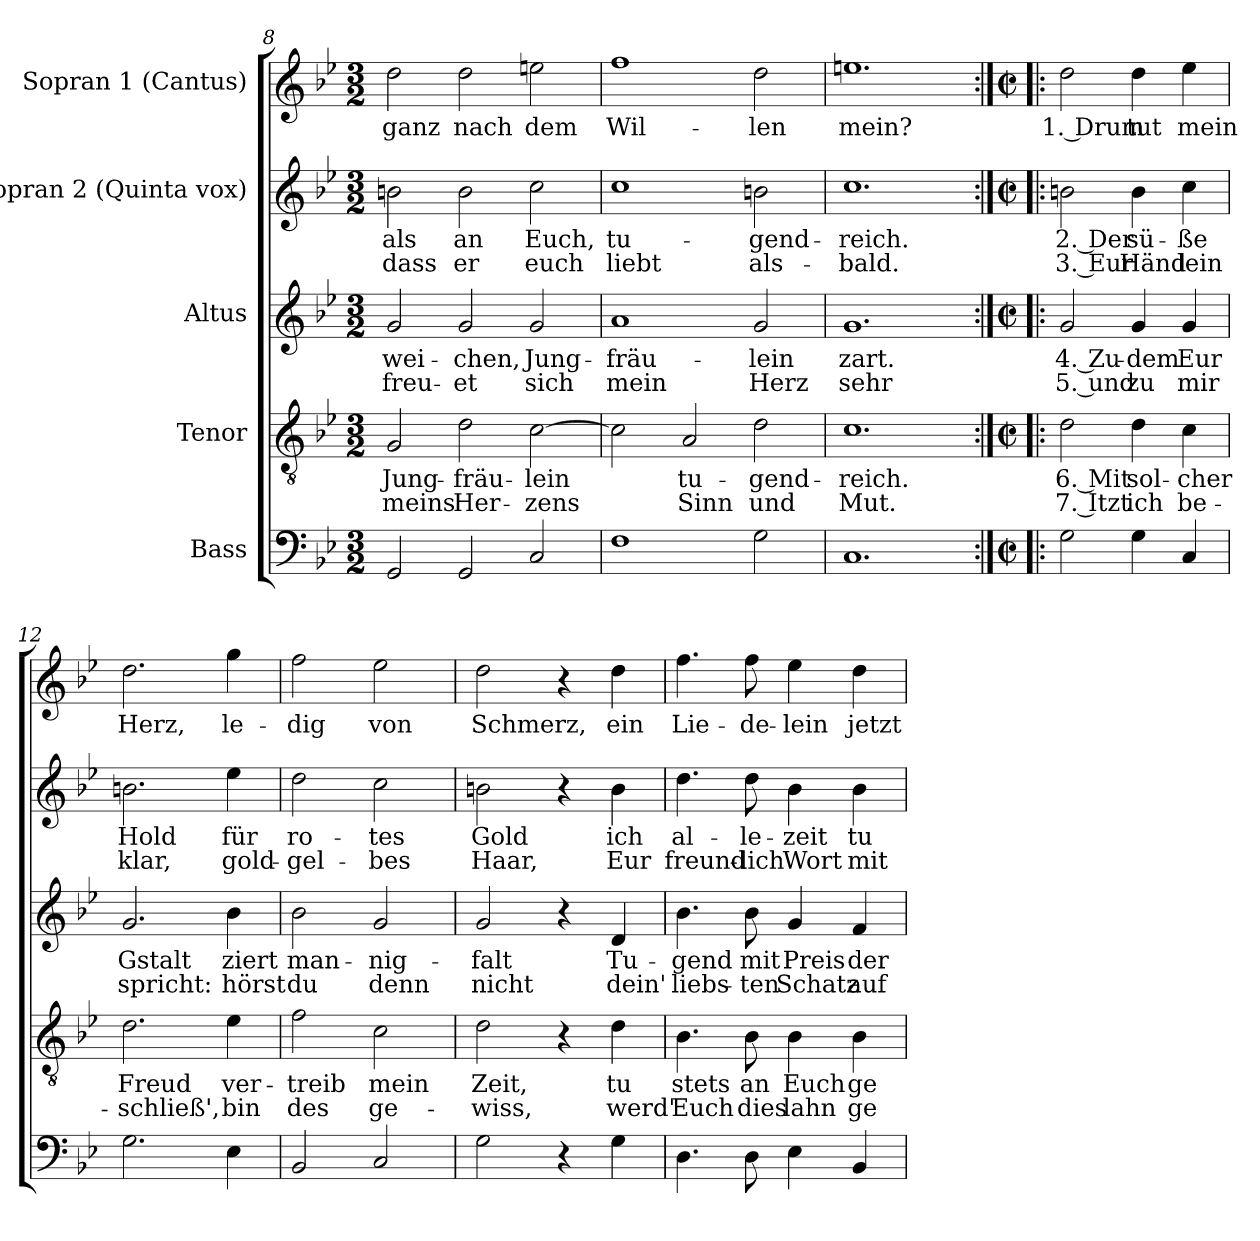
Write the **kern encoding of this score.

**kern	**kern	**text	**text	**kern	**text	**text	**kern	**text	**text	**kern	**text
*part5	*part4	*part4	*part4	*part3	*part3	*part3	*part2	*part2	*part2	*part1	*part1
*staff5	*staff4	*staff4	*staff4	*staff3	*staff3	*staff3	*staff2	*staff2	*staff2	*staff1	*staff1
*I"Bass	*I"Tenor	*	*	*I"Altus	*	*	*I"Sopran 2 (Quinta vox)	*	*	*I"Sopran 1 (Cantus)	*
*clefF4	*clefGv2	*	*	*clefG2	*	*	*clefG2	*	*	*clefG2	*
*k[b-e-]	*k[b-e-]	*	*	*k[b-e-]	*	*	*k[b-e-]	*	*	*k[b-e-]	*
*M3/2	*M3/2	*	*	*M3/2	*	*	*M3/2	*	*	*M3/2	*
=8	=8	=8	=8	=8	=8	=8	=8	=8	=8	=8	=8
2GG/	2G/	Jung-	meins	2g/	wei-	freu-	2bn\	als	dass	2dd\	ganz
2GG/	2d\	-fräu-	Her-	2g/	-chen,	-et	2b\	an	er	2dd\	nach
2C/	[2c\	-lein	-zens	2g/	Jung-	sich	2cc\	Euch,	euch	2een\	dem
=9	=9	=9	=9	=9	=9	=9	=9	=9	=9	=9	=9
1F	2c\]	.	.	1a	-fräu-	mein	1cc	tu-	liebt	1ff	Wil-
.	2A/	tu-	Sinn	.	.	.	.	.	.	.	.
2G\	2d\	-gend-	und	2g/	-lein	Herz	2bn\	-gend-	als-	2dd\	-len
=10	=10	=10	=10	=10	=10	=10	=10	=10	=10	=10	=10
1.C	1.c	-reich.	Mut.	1.g	zart.	sehr	1.cc	-reich.	-bald.	1.een	mein?
!!LO:PB:g=z
=11:|!|:	=11:|!|:	=11:|!|:	=11:|!|:	=11:|!|:	=11:|!|:	=11:|!|:	=11:|!|:	=11:|!|:	=11:|!|:	=11:|!|:	=11:|!|:
*M2/2	*M2/2	*	*	*M2/2	*	*	*M2/2	*	*	*M2/2	*
*met(c|)	*met(c|)	*	*	*met(c|)	*	*	*met(c|)	*	*	*met(c|)	*
2G\	2d\	6. Mit	7. Itzt	2g/	4. Zu-	5. und	2bn\	2. Der	3. Eur	2dd\	1. Drum
4G\	4d\	sol-	ich	4g/	-dem	zu	4b\	sü-	Händ-	4dd\	tut
4C/	4c\	-cher	be-	4g/	Eur	mir	4cc\	-ße	-lein	4ee-\	mein
=12	=12	=12	=12	=12	=12	=12	=12	=12	=12	=12	=12
2.G\	2.d\	Freud	-schließ',	2.g/	Gstalt	spricht:	2.bn\	Hold	klar,	2.dd\	Herz,
4E-\	4e-\	ver-	bin	4b-\	ziert	hörst	4ee-\	für	gold-	4gg\	le-
=13	=13	=13	=13	=13	=13	=13	=13	=13	=13	=13	=13
2BB-/	2f\	-treib	des	2b-\	man-	du	2dd\	ro-	-gel-	2ff\	-dig
2C/	2c\	mein	ge-	2g/	-nig-	denn	2cc\	-tes	-bes	2ee-\	von
=14	=14	=14	=14	=14	=14	=14	=14	=14	=14	=14	=14
2G\	2d\	Zeit,	-wiss,	2g/	-falt	nicht	2bn\	Gold	Haar,	2dd\	Schmerz,
4r	4r	.	.	4r	.	.	4r	.	.	4r	.
4G\	4d\	tu	werd'	4d/	Tu-	dein'	4b\	ich	Eur	4dd\	ein
=15	=15	=15	=15	=15	=15	=15	=15	=15	=15	=15	=15
4.D\	4.B-\	stets	Euch	4.b-\	-gend	liebs-	4.dd\	al-	freund-	4.ff\	Lie-
8D\	8B-\	an	dies	8b-\	mit	-ten	8dd\	-le-	-lich	8ff\	-de-
4E-\	4B-\	Euch	lahn	4g/	Preis	Schatz	4b-\	-zeit	Wort	4ee-\	-lein
4BB-/	4B-\	ge-	ge-	4f/	der	auf	4b-\	tu	mit	4dd\	jetzt
=	=	=	=	=	=	=	=	=	=	=	=
*-	*-	*-	*-	*-	*-	*-	*-	*-	*-	*-	*-
